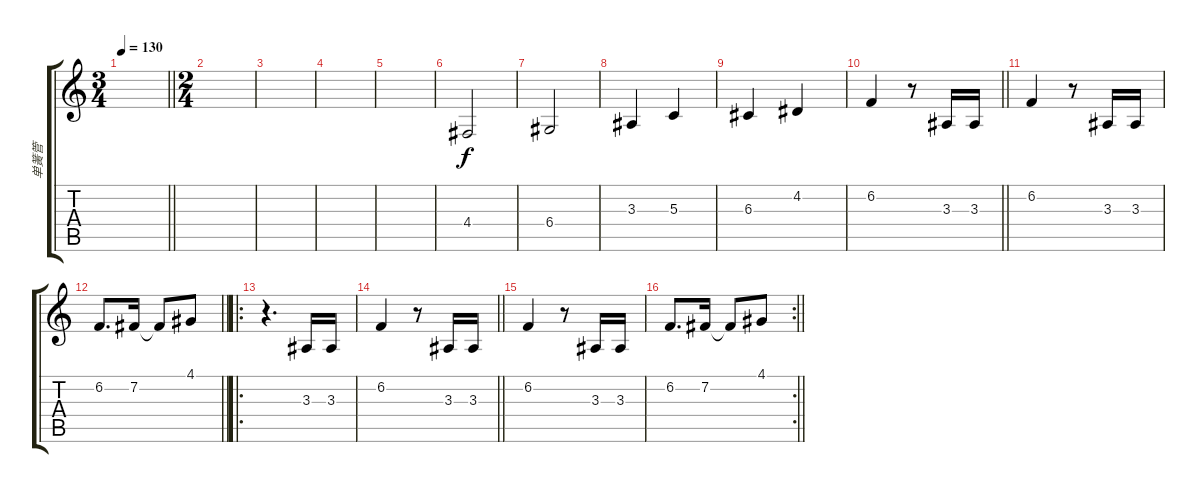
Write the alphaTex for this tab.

\track ("单簧管" "单簧管") {instrument clarinet}
\staff {score tabs}
\tuning (E4 B3 G3 D3 A2 E2) {hide}
\ts (3 4)
\tempo 130
\clef g2
\barLineRight lightlight
\ks c
|
\ts (2 4)
|
|
|
|
4.4.2 |
6.4.2 |
3.3.4 5.3.4 |
6.3.4 4.2.4 |
\barLineRight lightlight
6.2.4 r.8 3.3.16 3.3.16 |
6.2.4 r.8 3.3.16 3.3.16 |
\barLineRight lightlight
6.2.8{d} 7.2.16 7.2{t}.8 4.1.8 |
\ro
r.4{d} 3.3.16 3.3.16 |
\barLineRight lightlight
6.2.4 r.8 3.3.16 3.3.16 |
6.2.4 r.8 3.3.16 3.3.16 |
\rc 2
\barLineRight lightlight
6.2.8{d} 7.2.16 7.2{t}.8 4.1.8
